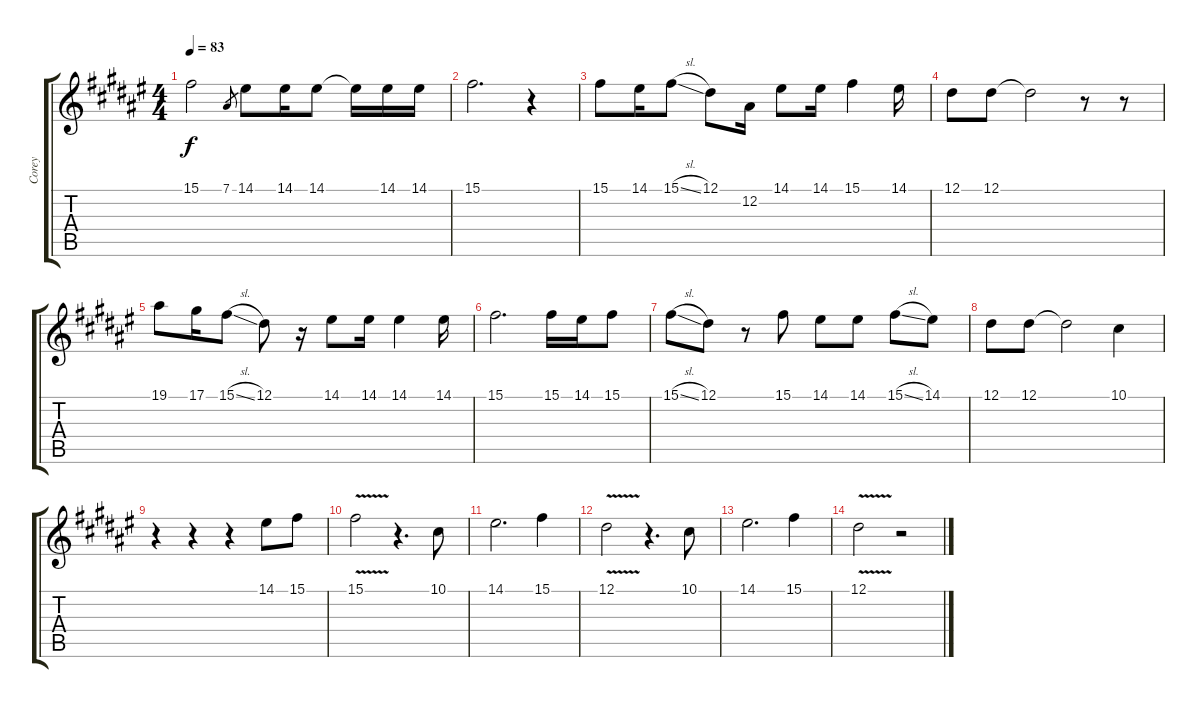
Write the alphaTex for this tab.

\track ("Corey" "Corey") {instrument pad7halo}
\staff {score tabs}
\tuning (Eb4 Bb3 Gb3 Db3 Ab2 Eb2) {hide}
\ts (4 4)
\tempo 83
\clef g2
\ks d#minor
15.1.2{dy f} 7.1.8{gr} 14.1.8 14.1.16 14.1.8 14.1{t}.16 14.1.16 14.1.16 |
15.1.2{d} r.4 |
15.1.8 14.1.16 15.1{sl}.8 12.1.8 12.2.16 14.1.8 14.1.16 15.1.4 14.1.16 |
12.1.8 12.1.8 12.1{t}.2 r.8 r.8 |
19.1.8 17.1.16 15.1{sl}.8 12.1.8 r.16 14.1.8 14.1.16 14.1.4 14.1.16 |
15.1.2{d} 15.1.16 14.1.16 15.1.8 |
15.1{sl}.8 12.1.8 r.8 15.1.8 14.1.8 14.1.8 15.1{sl}.8 14.1.8 |
12.1.8 12.1.8 12.1{t}.2 10.1.4 |
r.4 r.4 r.4 14.1.8 15.1.8 |
15.1{v}.2 r.4{d} 10.1.8 |
14.1.2{d} 15.1.4 |
12.1{v}.2 r.4{d} 10.1.8 |
14.1.2{d} 15.1.4 |
12.1{v}.2 r.2
